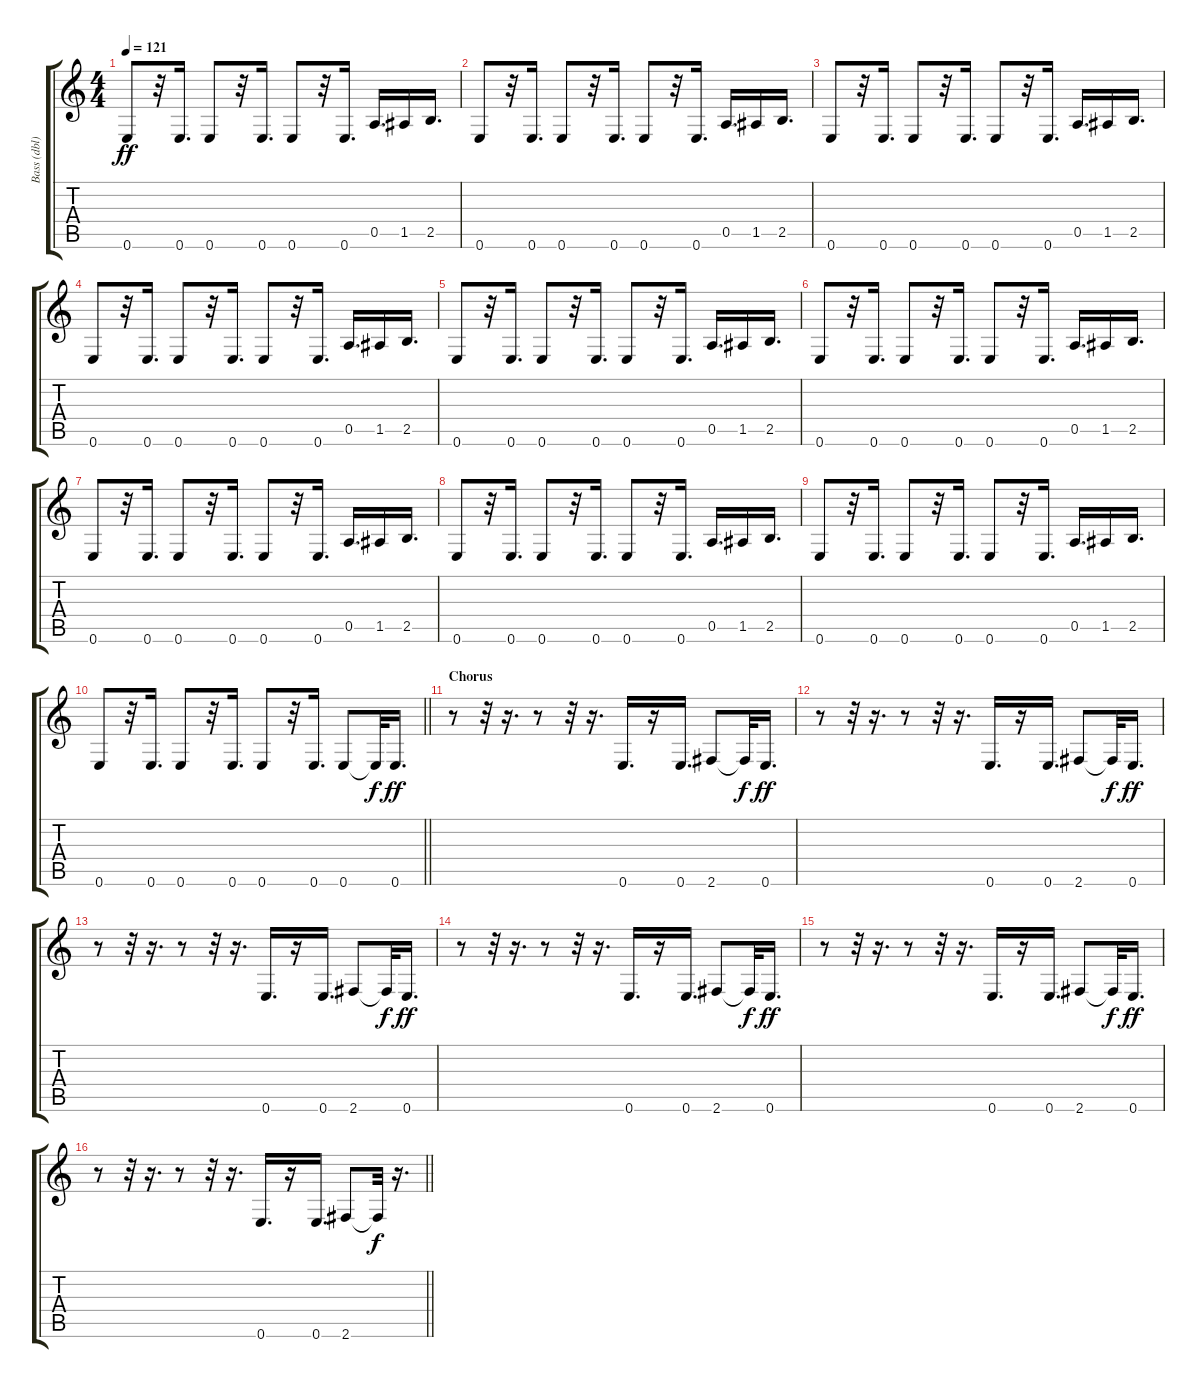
\track ("Bass (dbl)" "Bass (dbl)") {instrument acousticbass}
\staff {score tabs}
\tuning (E4 B3 G3 D3 A2 E2) {hide}
\ts (4 4)
\tempo 121
\clef g2
\ks c
0.6.8{dy ff} r.32 0.6.16{d} 0.6.8 r.32 0.6.16{d} 0.6.8 r.32 0.6.16{d} 0.5.16{d} 1.5.16 2.5.16{d} |
0.6.8 r.32 0.6.16{d} 0.6.8 r.32 0.6.16{d} 0.6.8 r.32 0.6.16{d} 0.5.16{d} 1.5.16 2.5.16{d} |
0.6.8 r.32 0.6.16{d} 0.6.8 r.32 0.6.16{d} 0.6.8 r.32 0.6.16{d} 0.5.16{d} 1.5.16 2.5.16{d} |
0.6.8 r.32 0.6.16{d} 0.6.8 r.32 0.6.16{d} 0.6.8 r.32 0.6.16{d} 0.5.16{d} 1.5.16 2.5.16{d} |
0.6.8 r.32 0.6.16{d} 0.6.8 r.32 0.6.16{d} 0.6.8 r.32 0.6.16{d} 0.5.16{d} 1.5.16 2.5.16{d} |
0.6.8 r.32 0.6.16{d} 0.6.8 r.32 0.6.16{d} 0.6.8 r.32 0.6.16{d} 0.5.16{d} 1.5.16 2.5.16{d} |
0.6.8 r.32 0.6.16{d} 0.6.8 r.32 0.6.16{d} 0.6.8 r.32 0.6.16{d} 0.5.16{d} 1.5.16 2.5.16{d} |
0.6.8 r.32 0.6.16{d} 0.6.8 r.32 0.6.16{d} 0.6.8 r.32 0.6.16{d} 0.5.16{d} 1.5.16 2.5.16{d} |
0.6.8 r.32 0.6.16{d} 0.6.8 r.32 0.6.16{d} 0.6.8 r.32 0.6.16{d} 0.5.16{d} 1.5.16 2.5.16{d} |
\barLineRight lightlight
0.6.8 r.32 0.6.16{d} 0.6.8 r.32 0.6.16{d} 0.6.8 r.32 0.6.16{d} 0.6.8 0.6{t}.32{dy f} 0.6.16{d dy ff} |
\section ("" "Chorus")
r.8 r.32 r.16{d} r.8 r.32 r.16{d} 0.6.16{d} r.16 0.6.16{d} 2.6.8 2.6{t}.32{dy f} 0.6.16{d dy ff} |
r.8 r.32 r.16{d} r.8 r.32 r.16{d} 0.6.16{d} r.16 0.6.16{d} 2.6.8 2.6{t}.32{dy f} 0.6.16{d dy ff} |
r.8 r.32 r.16{d} r.8 r.32 r.16{d} 0.6.16{d} r.16 0.6.16{d} 2.6.8 2.6{t}.32{dy f} 0.6.16{d dy ff} |
r.8 r.32 r.16{d} r.8 r.32 r.16{d} 0.6.16{d} r.16 0.6.16{d} 2.6.8 2.6{t}.32{dy f} 0.6.16{d dy ff} |
r.8 r.32 r.16{d} r.8 r.32 r.16{d} 0.6.16{d} r.16 0.6.16{d} 2.6.8 2.6{t}.32{dy f} 0.6.16{d dy ff} |
\barLineRight lightlight
r.8 r.32 r.16{d} r.8 r.32 r.16{d} 0.6.16{d} r.16 0.6.16{d} 2.6.8 2.6{t}.32{dy f} r.16{d}
